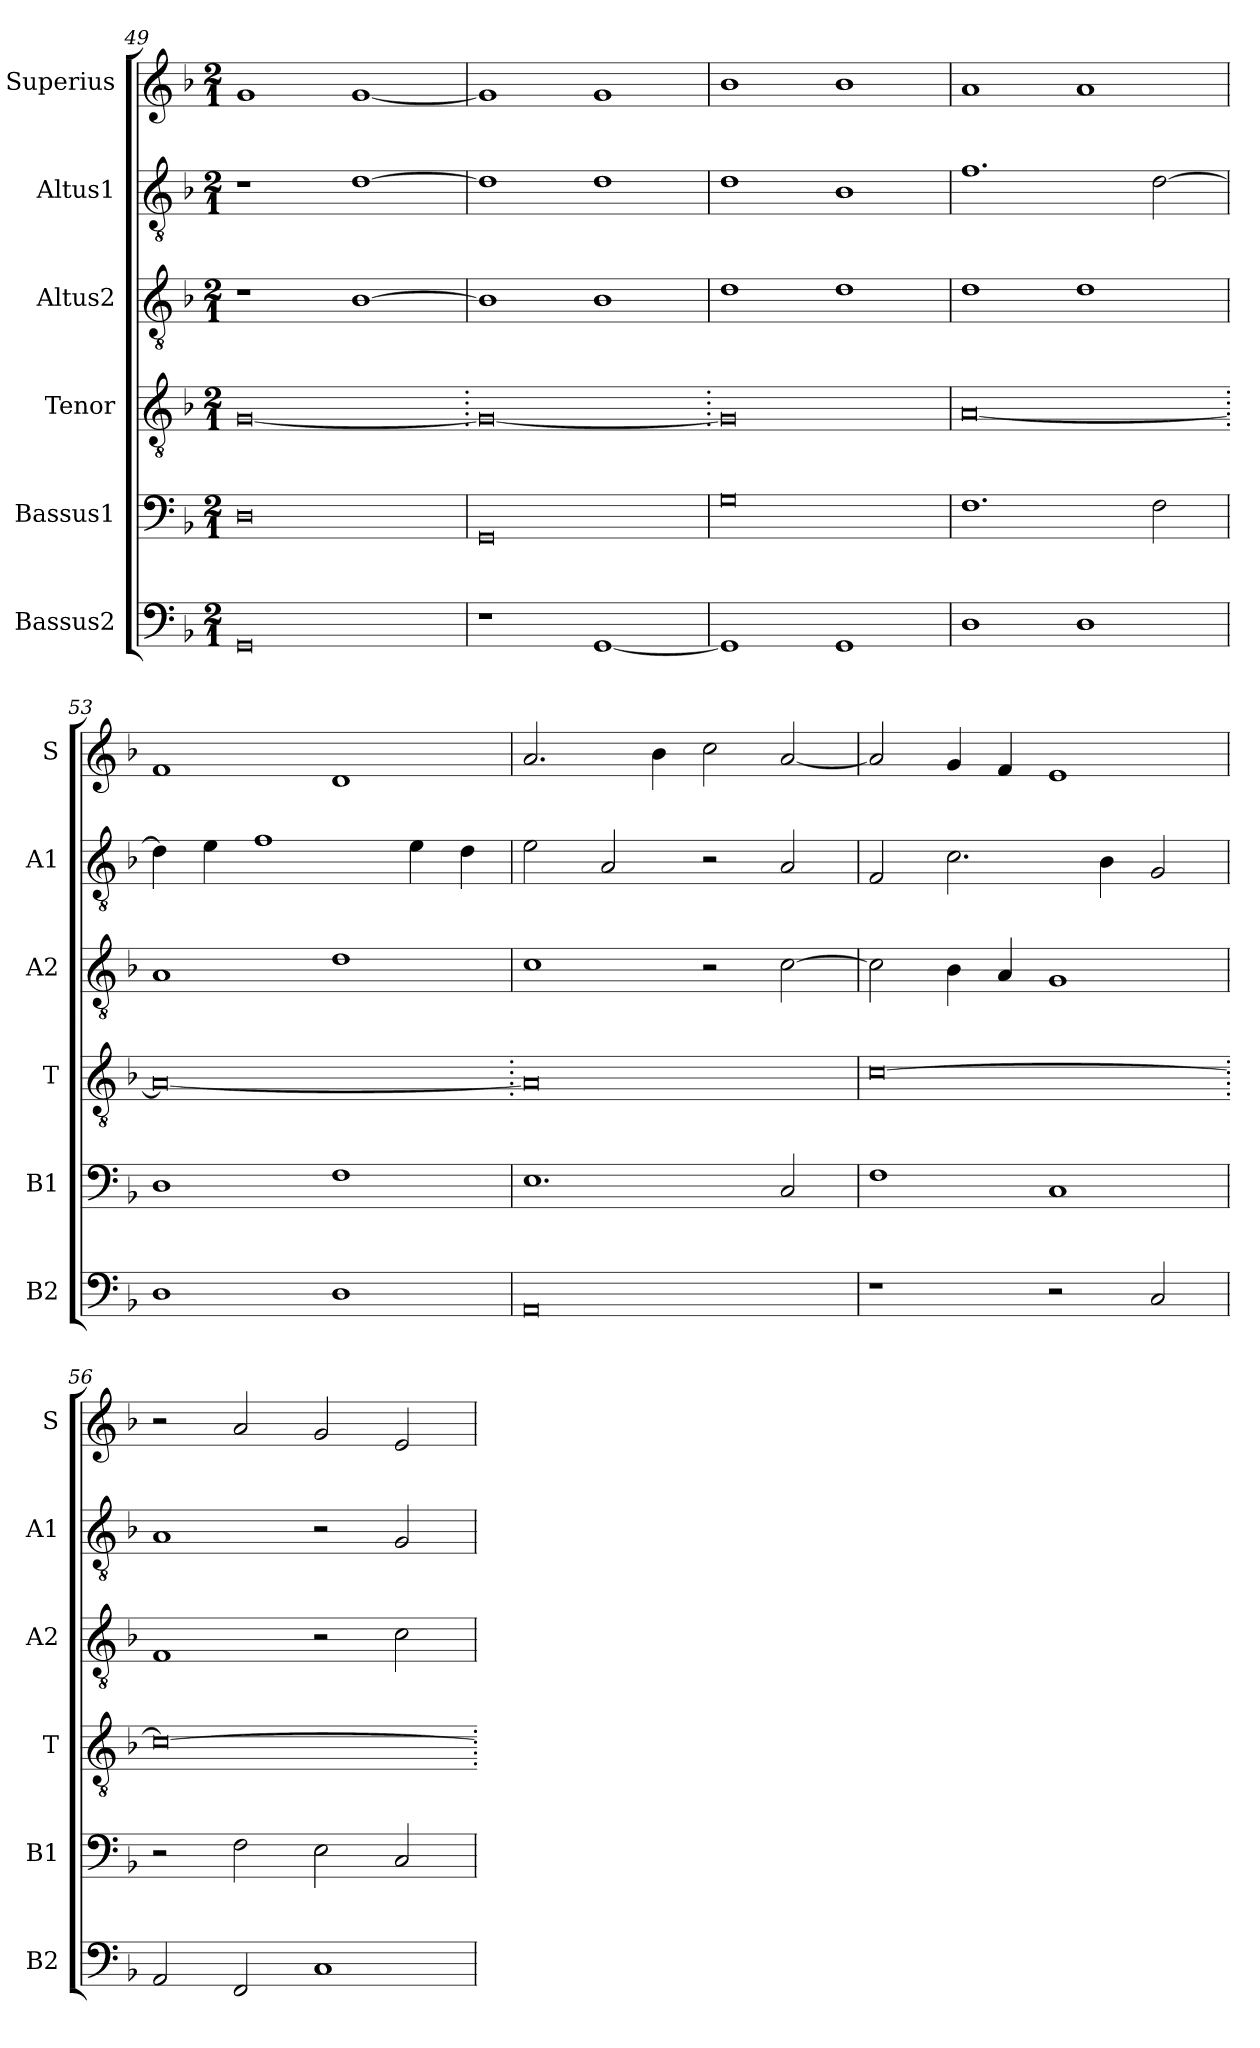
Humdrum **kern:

**kern	**kern	**kern	**kern	**kern	**kern
*part6	*part5	*part4	*part3	*part2	*part1
*staff6	*staff5	*staff4	*staff3	*staff2	*staff1
*I"Bassus2	*I"Bassus1	*I"Tenor	*I"Altus2	*I"Altus1	*I"Superius
*I'B2	*I'B1	*I'T	*I'A2	*I'A1	*I'S
*clefF4	*clefF4	*clefGv2	*clefGv2	*clefGv2	*clefG2
*k[b-]	*k[b-]	*k[b-]	*k[b-]	*k[b-]	*k[b-]
*M2/1	*M2/1	*M2/1	*M2/1	*M2/1	*M2/1
=49	=49	=49	=49	=49	=49
0GG	0D	[0G	1r	1r	1g
.	.	.	[1B-	[1d	[1g
=50	=50	=50.	=50	=50	=50
1r	0GG	0G_	1B-]	1d]	1g]
[1GG	.	.	1B-	1d	1g
=51	=51	=51.	=51	=51	=51
1GG]	0G	0G]	1d	1d	1b-
1GG	.	.	1d	1B-	1b-
=52	=52	=52	=52	=52	=52
1D	1.F	[0A	1d	1.f	1a
1D	.	.	1d	.	1a
.	2F\	.	.	[2d\	.
=53	=53	=53.	=53	=53	=53
1D	1D	0A_	1A	4d\]	1f
.	.	.	.	4e\	.
.	.	.	.	1f	.
1D	1F	.	1d	.	1d
.	.	.	.	4e\	.
.	.	.	.	4d\	.
=54	=54	=54.	=54	=54	=54
0AA	1.E	0A]	1c	2e\	2.a/
.	.	.	.	2A/	.
.	.	.	.	.	4b-\
.	.	.	2r	2r	2cc\
.	2C/	.	[2c\	2A/	[2a/
=55	=55	=55	=55	=55	=55
1r	1F	[0c	2c\]	2F/	2a/]
.	.	.	4B-\	2.c\	4g/
.	.	.	4A/	.	4f/
2r	1C	.	1G	.	1e
.	.	.	.	4B-\	.
2C/	.	.	.	2G/	.
=56	=56	=56.	=56	=56	=56
2AA/	2r	0c_	1F	1A	2r
2FF/	2F\	.	.	.	2a/
1C	2E\	.	2r	2r	2g/
.	2C/	.	2c\	2G/	2e/
=	=	=.	=	=	=
*-	*-	*-	*-	*-	*-
